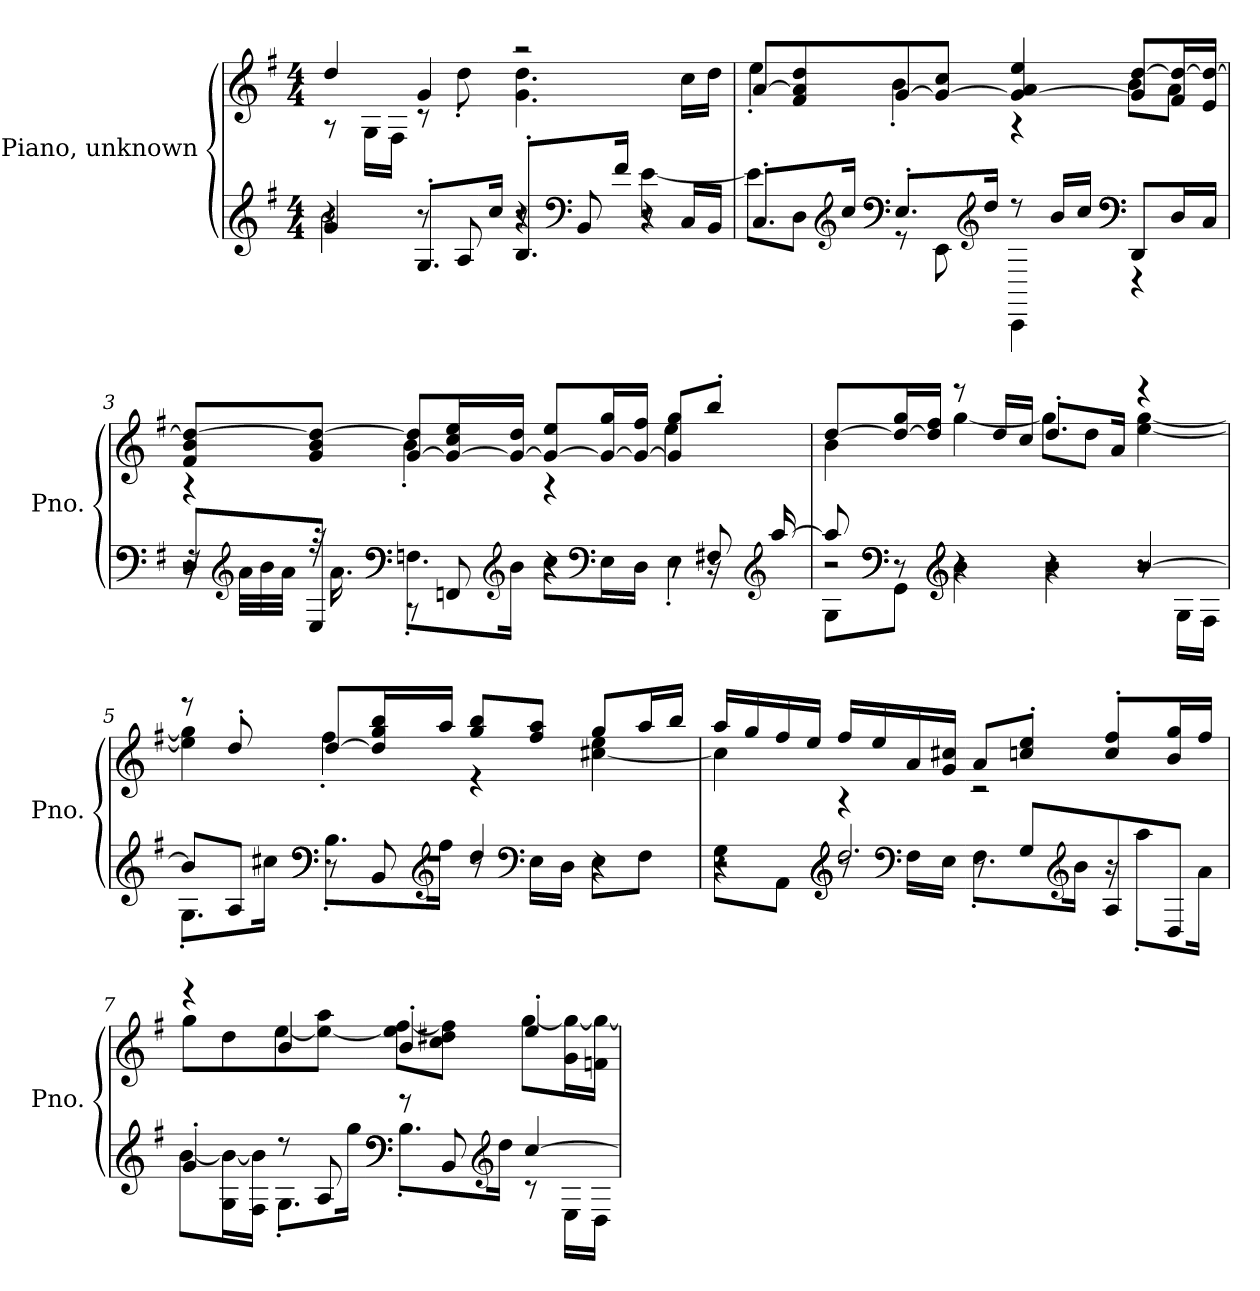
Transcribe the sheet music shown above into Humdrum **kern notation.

**kern	**kern
*part1	*part1
*staff2	*staff1
*I"Piano, unknown	*
*I'Pno.	*
*clefG2	*clefG2
*k[f#]	*k[f#]
*M4/4	*M4/4
*MM120	*MM120
=1	=1
*^	*^
*	*^	*	*
4g/	2b\	4r	4dd/	8r
.	.	.	.	16G\LL
.	.	.	.	16F#\JJ
8.G'/L	.	8r	4g/	8r
.	.	8A/	.	8dd'\
16cc/Jk	.	.	.	.
8.B'/L	4r	8r	2r	4.g\ 4.dd\
*clefF4	*	*	*	*
.	.	8BB/	.	.
16f#/Jk	.	.	.	.
8r	[4e\	4r	.	.
16C/LL	.	.	.	16cc\LL
16BB/JJ	.	.	.	16dd\JJ
*	*v	*v	*	*
=2	=2	=2	=2
8.C'/L	8e\L]	[8a/L	4ee'\
.	8D\J	8f#/ 8a/] 8dd/	.
*clefG2	*	*	*
16cc/Jk	.	.	.
*clefF4	*	*	*
8.E'/L	8r	[8g/	4b'\
.	8EE\	8g/_ 8cc/J	.
*clefG2	*	*	*
16dd/Jk	.	.	.
8r	4CC\	4g/_ 4a/ 4ee/	4r
16b/LL	.	.	.
16cc/JJ	.	.	.
*clefF4	*	*	*
8DD/L	4r	8g/] [8dd/L	8b\L
16D/L	.	16f#/ 16dd/_L	8a\J
16C/JJ	.	16e/ 16dd/_JJ	.
!!LO:LB:g=z	!!
=3	=3	=3	=3
*	*^	*	*
2r	32r	8D/L	8f#/ 8b/ 8dd/_L	4r
*clefG2	*	*	*	*
.	32a\LLL	.	.	.
.	32b\	.	.	.
.	32a\JJJ	.	.	.
.	32r	8E/J	8g/ 8b/ 8dd/_J	.
.	16.a\	.	.	.
*clefF4	*	*	*	*
.	8.Fn'\L	8r	[8g/ 8dd/]L	4b'\
.	.	8FFn/	16g/_ 16cc/ 16ee/L	.
*clefG2	*	*	*	*
.	16b\Jk	.	16g/_ 16dd/JJ	.
4r	8cc\L	4r	8g/_ 8ee/L	4r
*clefF4	*	*	*	*
.	16E\L	.	16g/_ 16gg/L	.
.	16D\JJ	.	16g/_ 16ff#/JJ	.
8r	4E'\	8r	8g/] 8gg/L	4ee\
16r	.	8F#X/	8bb'/J	.
*clefG2	*	*	*	*
[16aa/	.	.	.	.
!!LO:LB:g=z	!!
=4	=4	=4	=4	=4
8aa/]	8G\L	2r	[8dd/L	4b\
*clefF4	*	*	*	*
8r	8GG\J	.	16dd/_ 16gg/L	.
.	.	.	16dd/] 16ff#/JJ	.
*clefG2	*	*	*	*
4r	4b\	.	8r	[4gg\
.	.	.	16dd/LL	.
.	.	.	16cc/JJ	.
2r	4b\	4r	8.dd'/L	8gg\L]
.	.	.	.	8dd\J
.	.	.	16a/Jk	.
.	8r	[4b/	4r	[4ee\ [4gg\
.	16G\LL	.	.	.
.	16F#\JJ	.	.	.
=5	=5	=5	=5	=5
1r	8.G'\L	8b/L]	8r	4ee\] 4gg\]
.	.	8A/J	8dd'/	.
.	16cc#X\Jk	.	.	.
*clefF4	*	*	*	*
.	8.B'\L	8r	[8dd/L	4ff#'\
.	.	8BB/	16dd/] 16gg/ 16bb/L	.
*clefG2	*	*	*	*
.	16ff#\Jk	.	16aa/JJ	.
.	8r	4dd/	8gg/ 8bb/L	4r
*clefF4	*	*	*	*
.	16E\LL	.	8ff#/ 8aa/J	.
.	16D\JJ	.	.	.
.	8E\L	4r	8gg/L	[4cc#X\ 4ee\
.	8F#\J	.	16aa/L	.
.	.	.	16bb/JJ	.
!!LO:LB:g=z	!!
=6	=6	=6	=6	=6
4r	8G\L	2r	16aa/LL	4cc#\]
.	.	.	16gg/	.
.	8AA\J	.	16ff#/	.
.	.	.	16ee/JJ	.
*clefG2	*	*	*	*
2.dd/	8r	.	16ff#/LL	4r
.	.	.	16ee/	.
*clefF4	*	*	*	*
.	16F#\LL	.	16a/	.
.	16E\JJ	.	16g/ 16cc#X/JJ	.
.	8.F#'\L	8r	8a/L	2r
.	.	8G/L	8ccn/' 8ee/'J	.
*clefG2	*	*	*	*
.	16b\Jk	.	.	.
.	16r	8A/	8cc/' 8ff#/'L	.
.	8aa'\L	.	.	.
.	.	8D/J	16b/ 16gg/L	.
.	16a\Jk	.	16ff#/JJ	.
*	*v	*v	*	*
=7	=7	=7	=7
4g'/	[8b\L	4r	8gg\L
.	16G\ 16b\_L	.	8dd\
.	16F#\ 16b\]JJ	.	.
8r	8.G'\L	4b/	[8ee\
8A/	.	.	8ee\_ 8aa\J
.	16gg\Jk	.	.
*clefF4	*	*	*
8r	8.B'\L	4b'/	8ee\] [8ff#\L
8BB/	.	.	8cc\ 8dd#X\ 8ff#\]J
*clefG2	*	*	*
.	16dd\Jk	.	.
[4cc/	8r	4ee'/	[8gg\L
.	16E\LL	.	16g\ 16gg\_L
.	16D\JJ	.	16fn\ 16gg\_JJ
*v	*v	*	*
*	*v	*v
=	=
*-	*-
